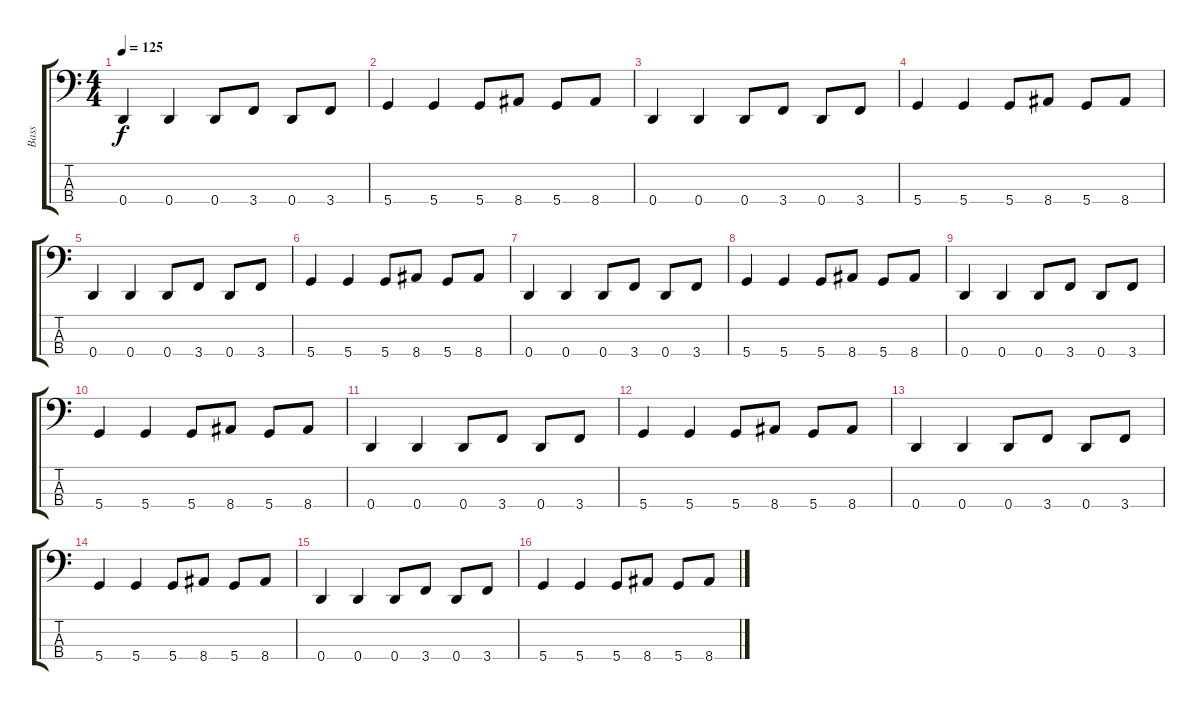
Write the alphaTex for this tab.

\track ("Bass" "Bass") {instrument electricbassfinger}
\staff {score tabs}
\tuning (G2 D2 A1 D1) {hide}
\ts (4 4)
\tempo 125
\clef f4
\ks c
0.4.4{dy f} 0.4.4 0.4.8 3.4.8 0.4.8 3.4.8 |
5.4.4 5.4.4 5.4.8 8.4.8 5.4.8 8.4.8 |
0.4.4 0.4.4 0.4.8 3.4.8 0.4.8 3.4.8 |
5.4.4 5.4.4 5.4.8 8.4.8 5.4.8 8.4.8 |
0.4.4 0.4.4 0.4.8 3.4.8 0.4.8 3.4.8 |
5.4.4 5.4.4 5.4.8 8.4.8 5.4.8 8.4.8 |
0.4.4 0.4.4 0.4.8 3.4.8 0.4.8 3.4.8 |
5.4.4 5.4.4 5.4.8 8.4.8 5.4.8 8.4.8 |
0.4.4 0.4.4 0.4.8 3.4.8 0.4.8 3.4.8 |
5.4.4 5.4.4 5.4.8 8.4.8 5.4.8 8.4.8 |
0.4.4 0.4.4 0.4.8 3.4.8 0.4.8 3.4.8 |
5.4.4 5.4.4 5.4.8 8.4.8 5.4.8 8.4.8 |
0.4.4 0.4.4 0.4.8 3.4.8 0.4.8 3.4.8 |
5.4.4 5.4.4 5.4.8 8.4.8 5.4.8 8.4.8 |
0.4.4 0.4.4 0.4.8 3.4.8 0.4.8 3.4.8 |
5.4.4 5.4.4 5.4.8 8.4.8 5.4.8 8.4.8
